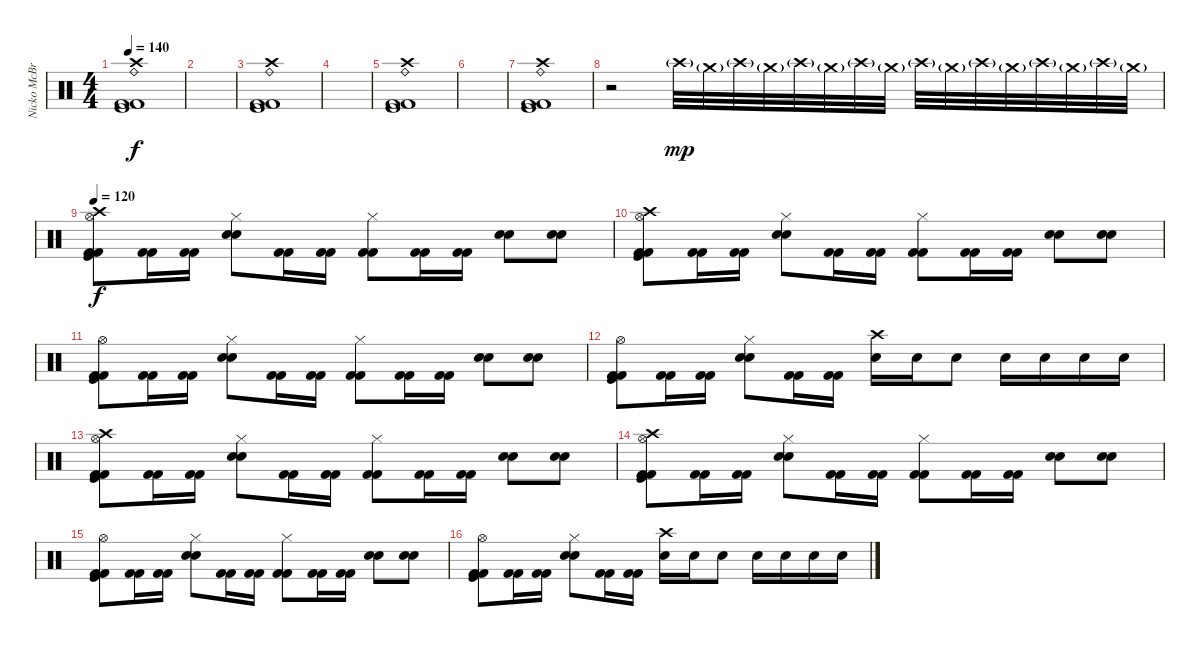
\track ("Nicko McBrain" "Nicko McBr") {instrument percussion}
\staff {score}
\articulation defaults
\ts (4 4)
\tempo 140
\clef neutral
\ks c
("Crash high (hit)" "Ride (bell)" "Kick (hit) 2" "Kick (hit) 2" "Kick (hit)").1{dy f} |
|
("Crash high (hit)" "Ride (bell)" "Kick (hit) 2" "Kick (hit) 2" "Kick (hit)").1 |
|
("Crash high (hit)" "Ride (bell)" "Kick (hit) 2" "Kick (hit) 2" "Kick (hit)").1 |
|
("Crash high (hit)" "Ride (bell)" "Kick (hit) 2" "Kick (hit) 2" "Kick (hit)").1 |
r.2 "Crash high (hit)"{g}.32{dy mp} "Crash medium (hit)"{g}.32 "Crash high (hit)"{g}.32 "Crash medium (hit)"{g}.32 "Crash high (hit)"{g}.32 "Crash medium (hit)"{g}.32 "Crash high (hit)"{g}.32 "Crash medium (hit)"{g}.32 "Crash high (hit)"{g}.32 "Crash medium (hit)"{g}.32 "Crash high (hit)"{g}.32 "Crash medium (hit)"{g}.32 "Crash high (hit)"{g}.32 "Crash medium (hit)"{g}.32 "Crash high (hit)"{g}.32 "Crash medium (hit)"{g}.32 |
\tempo 120
("Crash high (hit)" "Hi-Hat (open)" "Kick (hit)" "Kick (hit) 2" "Kick (hit) 2").8{dy f} ("Kick (hit) 2" "Kick (hit) 2").16 ("Kick (hit) 2" "Kick (hit) 2").16 ("Hi-Hat (closed)" "Snare (hit) 2" "Snare (hit) 2").8 ("Kick (hit) 2" "Kick (hit) 2").16 ("Kick (hit) 2" "Kick (hit) 2").16 ("Hi-Hat (closed)" "Kick (hit) 2" "Kick (hit) 2").8 ("Kick (hit) 2" "Kick (hit) 2").16 ("Kick (hit) 2" "Kick (hit) 2").16 ("Snare (hit) 2" "Snare (hit) 2").8 ("Snare (hit) 2" "Snare (hit) 2").8 |
("Crash high (hit)" "Hi-Hat (open)" "Kick (hit)" "Kick (hit) 2" "Kick (hit) 2").8 ("Kick (hit) 2" "Kick (hit) 2").16 ("Kick (hit) 2" "Kick (hit) 2").16 ("Hi-Hat (closed)" "Snare (hit) 2" "Snare (hit) 2").8 ("Kick (hit) 2" "Kick (hit) 2").16 ("Kick (hit) 2" "Kick (hit) 2").16 ("Hi-Hat (closed)" "Kick (hit) 2" "Kick (hit) 2").8 ("Kick (hit) 2" "Kick (hit) 2").16 ("Kick (hit) 2" "Kick (hit) 2").16 ("Snare (hit) 2" "Snare (hit) 2").8 ("Snare (hit) 2" "Snare (hit) 2").8 |
("Hi-Hat (open)" "Kick (hit)" "Kick (hit) 2" "Kick (hit) 2").8 ("Kick (hit) 2" "Kick (hit) 2").16 ("Kick (hit) 2" "Kick (hit) 2").16 ("Hi-Hat (closed)" "Snare (hit) 2" "Snare (hit) 2").8 ("Kick (hit) 2" "Kick (hit) 2").16 ("Kick (hit) 2" "Kick (hit) 2").16 ("Hi-Hat (closed)" "Kick (hit) 2" "Kick (hit) 2").8 ("Kick (hit) 2" "Kick (hit) 2").16 ("Kick (hit) 2" "Kick (hit) 2").16 ("Snare (hit) 2" "Snare (hit) 2").8 ("Snare (hit) 2" "Snare (hit) 2").8 |
("Hi-Hat (open)" "Kick (hit)" "Kick (hit) 2" "Kick (hit) 2").8 ("Kick (hit) 2" "Kick (hit) 2").16 ("Kick (hit) 2" "Kick (hit) 2").16 ("Hi-Hat (closed)" "Snare (hit) 2" "Snare (hit) 2").8 ("Kick (hit) 2" "Kick (hit) 2").16 ("Kick (hit) 2" "Kick (hit) 2").16 ("Crash high (hit)" "Snare (hit) 2").16 "Snare (hit) 2".16 "Snare (hit) 2".8 "Snare (hit) 2".16 "Snare (hit) 2".16 "Snare (hit) 2".16 "Snare (hit) 2".16 |
("Crash high (hit)" "Hi-Hat (open)" "Kick (hit)" "Kick (hit) 2" "Kick (hit) 2").8 ("Kick (hit) 2" "Kick (hit) 2").16 ("Kick (hit) 2" "Kick (hit) 2").16 ("Hi-Hat (closed)" "Snare (hit) 2" "Snare (hit) 2").8 ("Kick (hit) 2" "Kick (hit) 2").16 ("Kick (hit) 2" "Kick (hit) 2").16 ("Hi-Hat (closed)" "Kick (hit) 2" "Kick (hit) 2").8 ("Kick (hit) 2" "Kick (hit) 2").16 ("Kick (hit) 2" "Kick (hit) 2").16 ("Snare (hit) 2" "Snare (hit) 2").8 ("Snare (hit) 2" "Snare (hit) 2").8 |
("Crash high (hit)" "Hi-Hat (open)" "Kick (hit)" "Kick (hit) 2" "Kick (hit) 2").8 ("Kick (hit) 2" "Kick (hit) 2").16 ("Kick (hit) 2" "Kick (hit) 2").16 ("Hi-Hat (closed)" "Snare (hit) 2" "Snare (hit) 2").8 ("Kick (hit) 2" "Kick (hit) 2").16 ("Kick (hit) 2" "Kick (hit) 2").16 ("Hi-Hat (closed)" "Kick (hit) 2" "Kick (hit) 2").8 ("Kick (hit) 2" "Kick (hit) 2").16 ("Kick (hit) 2" "Kick (hit) 2").16 ("Snare (hit) 2" "Snare (hit) 2").8 ("Snare (hit) 2" "Snare (hit) 2").8 |
("Hi-Hat (open)" "Kick (hit)" "Kick (hit) 2" "Kick (hit) 2").8 ("Kick (hit) 2" "Kick (hit) 2").16 ("Kick (hit) 2" "Kick (hit) 2").16 ("Hi-Hat (closed)" "Snare (hit) 2" "Snare (hit) 2").8 ("Kick (hit) 2" "Kick (hit) 2").16 ("Kick (hit) 2" "Kick (hit) 2").16 ("Hi-Hat (closed)" "Kick (hit) 2" "Kick (hit) 2").8 ("Kick (hit) 2" "Kick (hit) 2").16 ("Kick (hit) 2" "Kick (hit) 2").16 ("Snare (hit) 2" "Snare (hit) 2").8 ("Snare (hit) 2" "Snare (hit) 2").8 |
("Hi-Hat (open)" "Kick (hit)" "Kick (hit) 2" "Kick (hit) 2").8 ("Kick (hit) 2" "Kick (hit) 2").16 ("Kick (hit) 2" "Kick (hit) 2").16 ("Hi-Hat (closed)" "Snare (hit) 2" "Snare (hit) 2").8 ("Kick (hit) 2" "Kick (hit) 2").16 ("Kick (hit) 2" "Kick (hit) 2").16 ("Crash high (hit)" "Snare (hit) 2").16 "Snare (hit) 2".16 "Snare (hit) 2".8 "Snare (hit) 2".16 "Snare (hit) 2".16 "Snare (hit) 2".16 "Snare (hit) 2".16
